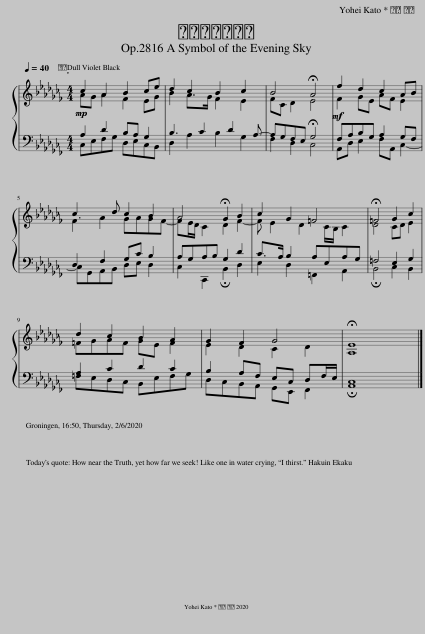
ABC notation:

X:1
%%score { ( 1 2 ) | ( 3 4 ) }
L:1/8
Q:1/4=40
M:4/4
I:linebreak $
K:Cb
V:1 treble
V:2 treble
V:3 bass
V:4 bass
V:1
!mp! AG A2 F2 EG | B2 A>G F2 E2 | FC D2 !fermata!E4 |!mf! F2 GE AF E2 |$ F2 A2 GAGF- | %5
 FE/D/ C2 D2 F2- | F E2 D2 C/B,/ C2 | !fermata!D4 CD E2 |$ =FGAF GE F2 | E2 D2 C2 D2 | %10
 !fermata!A,8 |] %11
V:2
 c2 A2 B2 ce | d2 c2 B2 c2 | B4 A4 | f2 d2 c2 AB |$ c3 d c2 B2 | %5
 A4 !fermata!G2 B2 | c2 G2 =F4 | =F4 G2 c2 |$ d2 c2 B2 A2 | G2 F2 G4 | %10
 E8 |] %11
V:3
 C,E,F,G, D,E,C,B,, | D,2 A,2 B,2 G,2 | F,2 D,2 !fermata!C,4 | A,,D, E,2 F,A,, C,2- |$ C,G,,A,,B,, D,E, D,2 | %5
 C,2 C,,2 !fermata!B,,2 D,2 | E,2 D,2 =F,,2 A,,2 | !fermata!B,,4 C,2 B,,2 |$ =F,E,D,C, B,,E,F,G, | D,C,B,,A,, G,,E,, F,,2 | %10
 !fermata!A,,8 |] %11
V:4
 A,2 D2 B,A, G,2 | B,3 C2 D2 A,- | A,G,F,E, G,4 | F,A,B,G, A,2 G,F, |$ D,2 F,2 G,C B,2 | %5
 A,G,A,B, G,2 D2 | C>A, B,2 A,E,A,G, | =F,4 E,2 G,2 |$ A,2 C2 D2 C2 | B,2 A,F, E,C, D,F,/E,/ | %10
 C,8 |] %11
